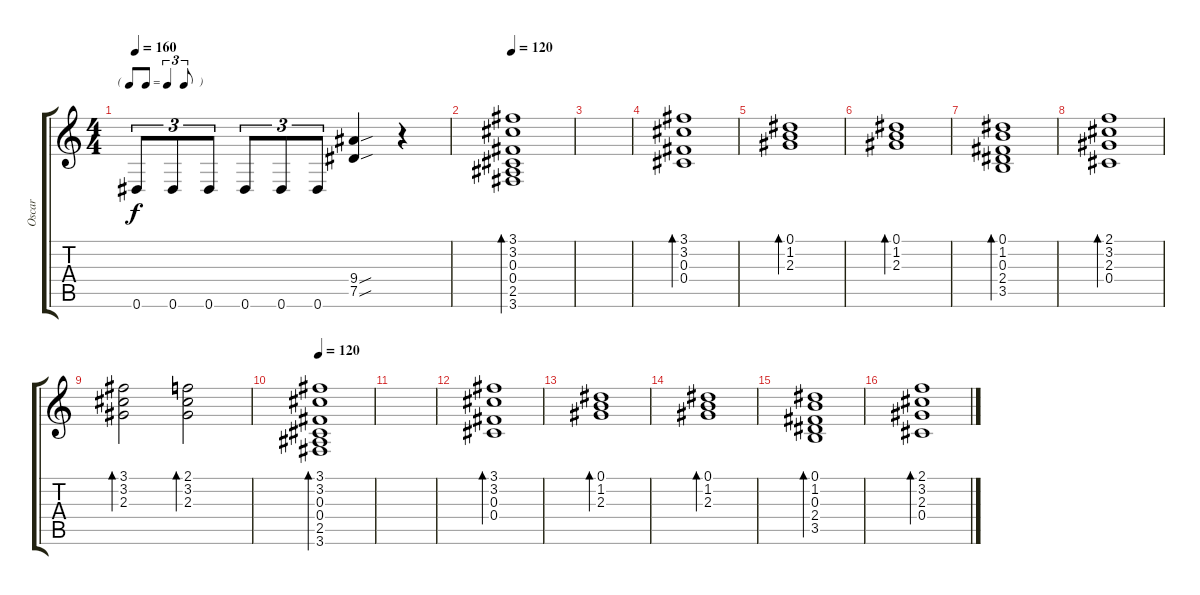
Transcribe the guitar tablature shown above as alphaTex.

\track ("Oscar" "Oscar") {instrument distortionguitar}
\staff {score tabs}
\tuning (Eb4 Bb3 Gb3 Db3 Ab2 Eb2) {hide}
\ts (4 4)
\tf triplet8th
\tempo 160
\clef g2
\ks c
0.6.8{tu (3 2) dy f} 0.6.8{tu (3 2)} 0.6.8{tu (3 2)} 0.6.8{tu (3 2)} 0.6.8{tu (3 2)} 0.6.8{tu (3 2)} (9.4{sou} 7.5{sou}).4 r.4 |
\tempo 160
\tempo 120
(3.1 3.2 0.3 0.4 2.5 3.6).1{bd 240 instrument acousticguitarsteel} |
|
(3.1 3.2 0.3 0.4).1{bd 240} |
(0.1 1.2 2.3).1{bd 240} |
(0.1 1.2 2.3).1{bd 240} |
(0.1 1.2 0.3 2.4 3.5).1{bd 240} |
(2.1 3.2 2.3 0.4).1{bd 240} |
(3.1 3.2 2.3).2{bd 240} (2.1 3.2 2.3).2{bd 240} |
\tempo 160
\tempo 120
(3.1 3.2 0.3 0.4 2.5 3.6).1{bd 240 instrument acousticguitarsteel} |
|
(3.1 3.2 0.3 0.4).1{bd 240} |
(0.1 1.2 2.3).1{bd 240} |
(0.1 1.2 2.3).1{bd 240} |
(0.1 1.2 0.3 2.4 3.5).1{bd 240} |
(2.1 3.2 2.3 0.4).1{bd 240}
